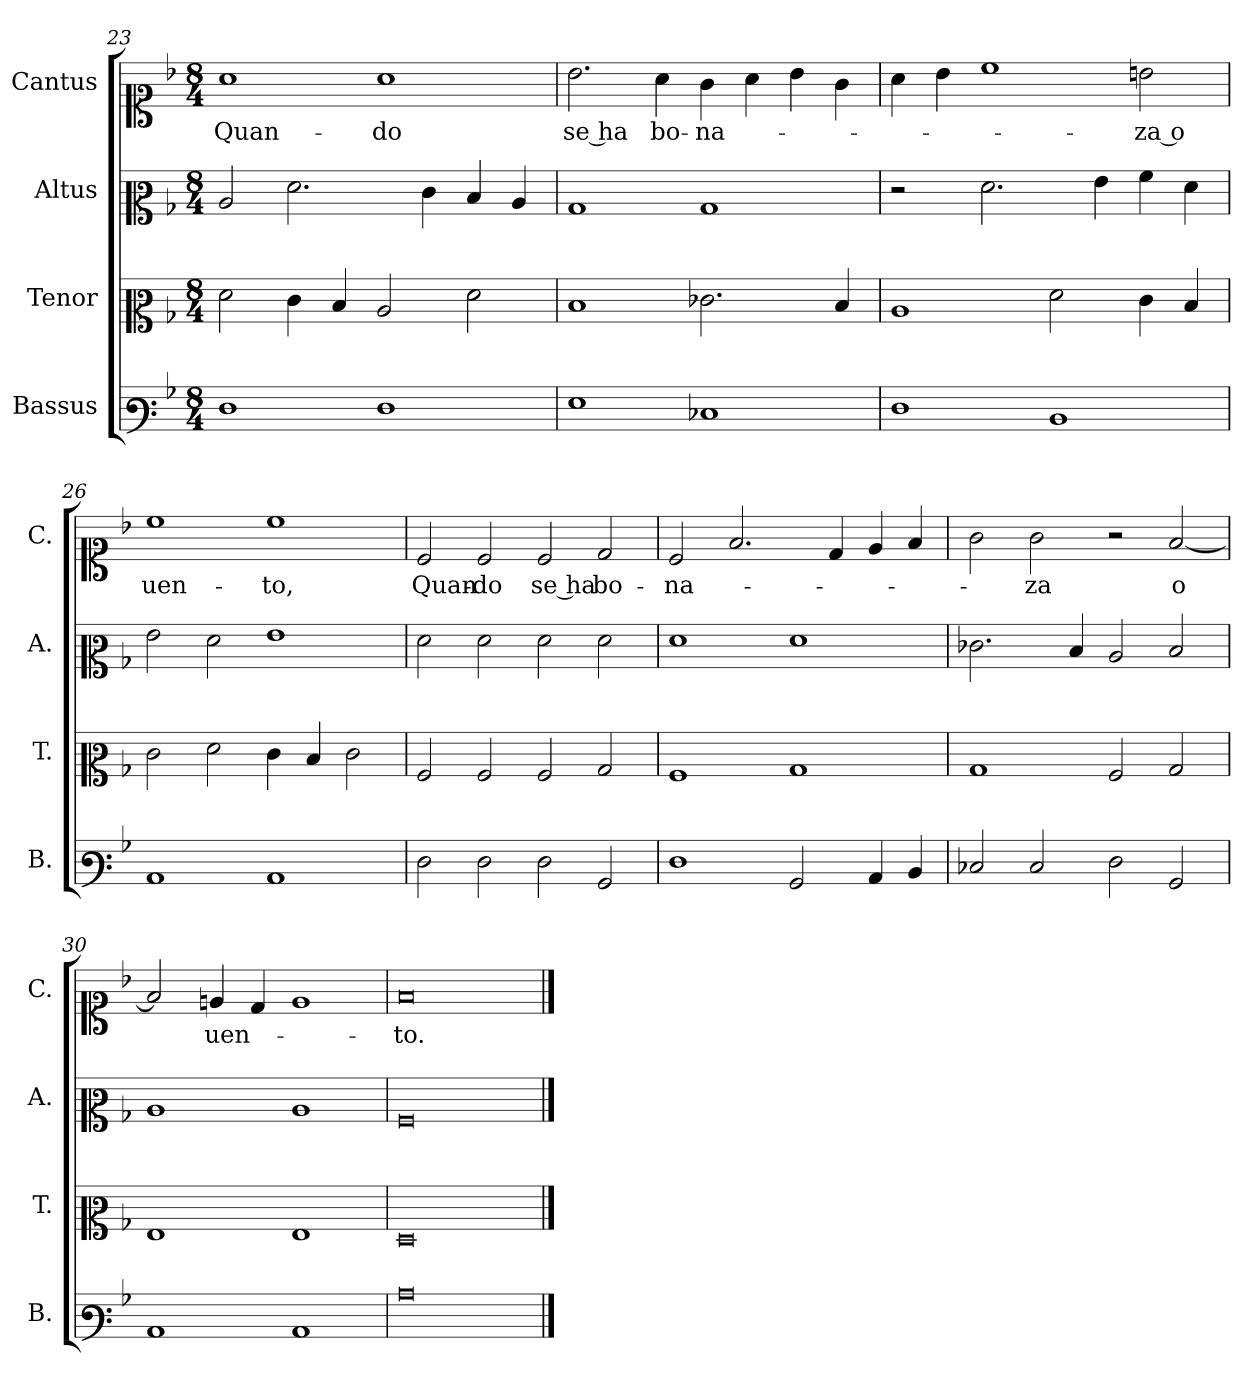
**kern	**kern	**kern	**kern	**text
*part4	*part3	*part2	*part1	*part1
*staff4	*staff3	*staff2	*staff1	*staff1
*I"Bassus	*I"Tenor	*I"Altus	*I"Cantus	*
*I'B.	*I'T.	*I'A.	*I'C.	*
*clefF3	*clefC2	*clefC2	*clefC1	*
*k[b-]	*k[b-]	*k[b-]	*k[b-]	*
*M8/4	*M8/4	*M8/4	*M8/4	*
=23	=23	=23	=23	=23
!	!	!	!	!LO:LY:b
1F	2f\	2c/	1a	Quan-
.	4e\	2.f\	.	.
.	4d/	.	.	.
!	!	!	!	!LO:LY:b
1F	2c/	.	1a	-do
.	.	4e\	.	.
.	2f\	4d/	.	.
.	.	4c/	.	.
=24	=24	=24	=24	=24
!	!	!	!	!LO:LY:b
1G	1d	1B-	2.b-\	se ha
!	!	!	!	!LO:LY:b
.	.	.	4a\	bo-
!	!	!	!	!LO:LY:b
1E-X	2.e-X\	1B-	4g\	-na-
.	.	.	4a\	.
.	.	.	4b-\	.
.	4d/	.	4g\	.
=25	=25	=25	=25	=25
1F	1c	2r	4a\	.
.	.	.	4b-\	.
.	.	2.f\	1cc	.
1D	2f\	.	.	.
.	.	4g\	.	.
!	!	!	!	!LO:LY:b
.	4e\	4a\	2bn\	-za o
.	4d/	4f\	.	.
!!LO:LB:g=z
=26	=26	=26	=26	=26
!	!	!	!	!LO:LY:b
1C	2e\	2g\	1cc	uen-
.	2f\	2f\	.	.
!	!	!	!	!LO:LY:b
1C	4e\	1g	1cc	-to,
.	4d/	.	.	.
.	2e\	.	.	.
=27	=27	=27	=27	=27
!	!	!	!	!LO:LY:b
2F\	2A/	2f\	2c/	Quan-
!	!	!	!	!LO:LY:b
2F\	2A/	2f\	2c/	-do
!	!	!	!	!LO:LY:b
2F\	2A/	2f\	2c/	se ha
!	!	!	!	!LO:LY:b
2BB-/	2B-/	2f\	2d/	bo-
=28	=28	=28	=28	=28
!	!	!	!	!LO:LY:b
1F	1A	1f	2c/	-na-
.	.	.	2.f/	.
2BB-/	1B-	1f	.	.
.	.	.	4d/	.
4C/	.	.	4e/	.
4D/	.	.	4f/	.
=29	=29	=29	=29	=29
2E-X/	1B-	2.e-X\	2g\	.
!	!	!	!	!LO:LY:b
2E-/	.	.	2g\	-za
.	.	4d/	.	.
2F\	2A/	2c/	2r	.
!	!	!	!	!LO:LY:b
2BB-/	2B-/	2d/	[2f/	-o
=30	=30	=30	=30	=30
1C	1G	1c	2f/]	.
!	!	!	!	!LO:LY:b
.	.	.	4en/	uen-
.	.	.	4d/	.
1C	1G	1c	1e	.
=31	=31	=31	=31	=31
!	!	!	!	!LO:LY:b
0c	0F	0A	0f	-to.
==	==	==	==	==
*-	*-	*-	*-	*-
